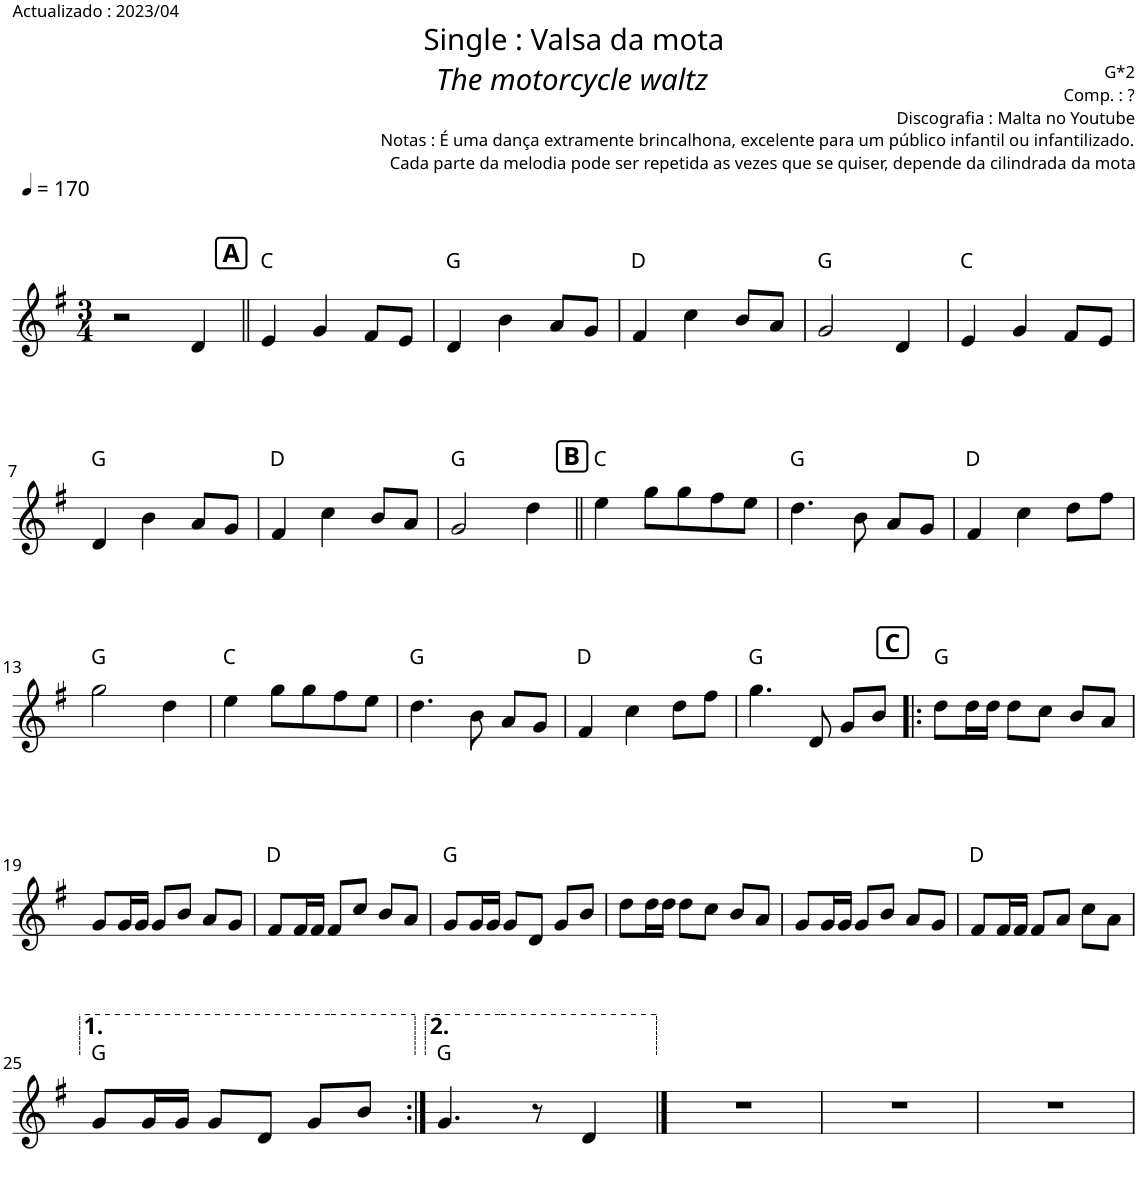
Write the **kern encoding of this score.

**kern	**harte
*part1	*part1
*staff1	*
*I"Piano	*
*I'Pno.	*
*clefG2	*
*k[f#]	*
*M3/4	*
*MM170	*
=1	=1
2r	.
4d/	.
!!LO:REH:place=s1:a:B:cj:fs=12:t=A
=2||	=2||
4e/	C:maj
4g/	.
8f#/L	.
8e/J	.
=3	=3
4d/	G:maj
4b\	.
8a/L	.
8g/J	.
=4	=4
4f#/	D:maj
4cc\	.
8b/L	.
8a/J	.
=5	=5
2g/	G:maj
4d/	.
=6	=6
4e/	C:maj
4g/	.
8f#/L	.
8e/J	.
!!LO:LB:g=z
=7	=7
*k[f#]	*
4d/	G:maj
4b\	.
8a/L	.
8g/J	.
=8	=8
4f#/	D:maj
4cc\	.
8b/L	.
8a/J	.
=9	=9
2g/	G:maj
4dd\	.
!!LO:REH:place=s1:a:B:cj:fs=12:t=B
=10||	=10||
4ee\	C:maj
8gg\L	.
8gg\	.
8ff#\	.
8ee\J	.
=11	=11
4.dd\	G:maj
8b\	.
8a/L	.
8g/J	.
=12	=12
4f#/	D:maj
4cc\	.
8dd\L	.
8ff#\J	.
!!LO:LB:g=z
=13	=13
2gg\	G:maj
4dd\	.
=14	=14
4ee\	C:maj
8gg\L	.
8gg\	.
8ff#\	.
8ee\J	.
=15	=15
4.dd\	G:maj
8b\	.
8a/L	.
8g/J	.
=16	=16
4f#/	D:maj
4cc\	.
8dd\L	.
8ff#\J	.
=17	=17
4.gg\	G:maj
8d/	.
8g/L	.
8b/J	.
!!LO:REH:place=s1:a:B:cj:fs=12:t=C
=18!|:	=18!|:
8dd\L	G:maj
16dd\L	.
16dd\JJ	.
8dd\L	.
8cc\J	.
8b/L	.
8a/J	.
!!LO:LB:g=z
=19	=19
8g/L	.
16g/L	.
16g/JJ	.
8g/L	.
8b/J	.
8a/L	.
8g/J	.
=20	=20
8f#/L	D:maj
16f#/L	.
16f#/JJ	.
8f#/L	.
8cc/J	.
8b/L	.
8a/J	.
=21	=21
8g/L	G:maj
16g/L	.
16g/JJ	.
8g/L	.
8d/J	.
8g/L	.
8b/J	.
=22	=22
8dd\L	.
16dd\L	.
16dd\JJ	.
8dd\L	.
8cc\J	.
8b/L	.
8a/J	.
=23	=23
8g/L	.
16g/L	.
16g/JJ	.
8g/L	.
8b/J	.
8a/L	.
8g/J	.
=24	=24
8f#/L	D:maj
16f#/L	.
16f#/JJ	.
8f#/L	.
8a/J	.
8cc\L	.
8a\J	.
!!LO:LB:g=z
=25	=25
8g/L	G:maj
16g/L	.
16g/JJ	.
8g/L	.
8d/J	.
8g/L	.
8b/J	.
=26:|!	=26:|!
4.g/	G:maj
8r	.
4d/	.
==27	==27
2.r	.
=28	=28
2.r	.
=29	=29
2.r	.
=	=
*-	*-
